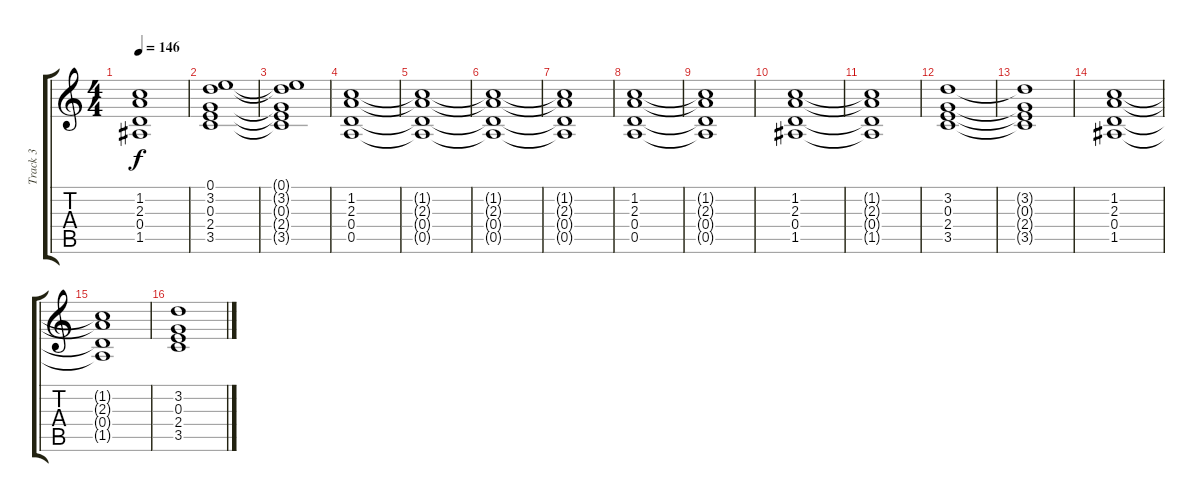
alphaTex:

\track ("Track 3" "Track 3") {instrument distortionguitar}
\staff {score tabs}
\tuning (E4 B3 G3 D3 A2 E2) {hide}
\ts (4 4)
\tempo 146
\clef g2
\ks c
(1.2{t} 2.3{t} 0.4{t} 1.5{t}).1{dy f} |
(0.1 3.2 0.3 2.4 3.5).1 |
(0.1{t} 3.2{t} 0.3{t} 2.4{t} 3.5{t}).1 |
(1.2 2.3 0.4 0.5).1 |
(1.2{t} 2.3{t} 0.4{t} 0.5{t}).1 |
(1.2{t} 2.3{t} 0.4{t} 0.5{t}).1 |
(1.2{t} 2.3{t} 0.4{t} 0.5{t}).1 |
(1.2 2.3 0.4 0.5).1 |
(1.2{t} 2.3{t} 0.4{t} 0.5{t}).1 |
(1.2 2.3 0.4 1.5).1 |
(1.2{t} 2.3{t} 0.4{t} 1.5{t}).1 |
(3.2 0.3 2.4 3.5).1 |
(3.2{t} 0.3{t} 2.4{t} 3.5{t}).1 |
(1.2 2.3 0.4 1.5).1 |
(1.2{t} 2.3{t} 0.4{t} 1.5{t}).1 |
(3.2 0.3 2.4 3.5).1
